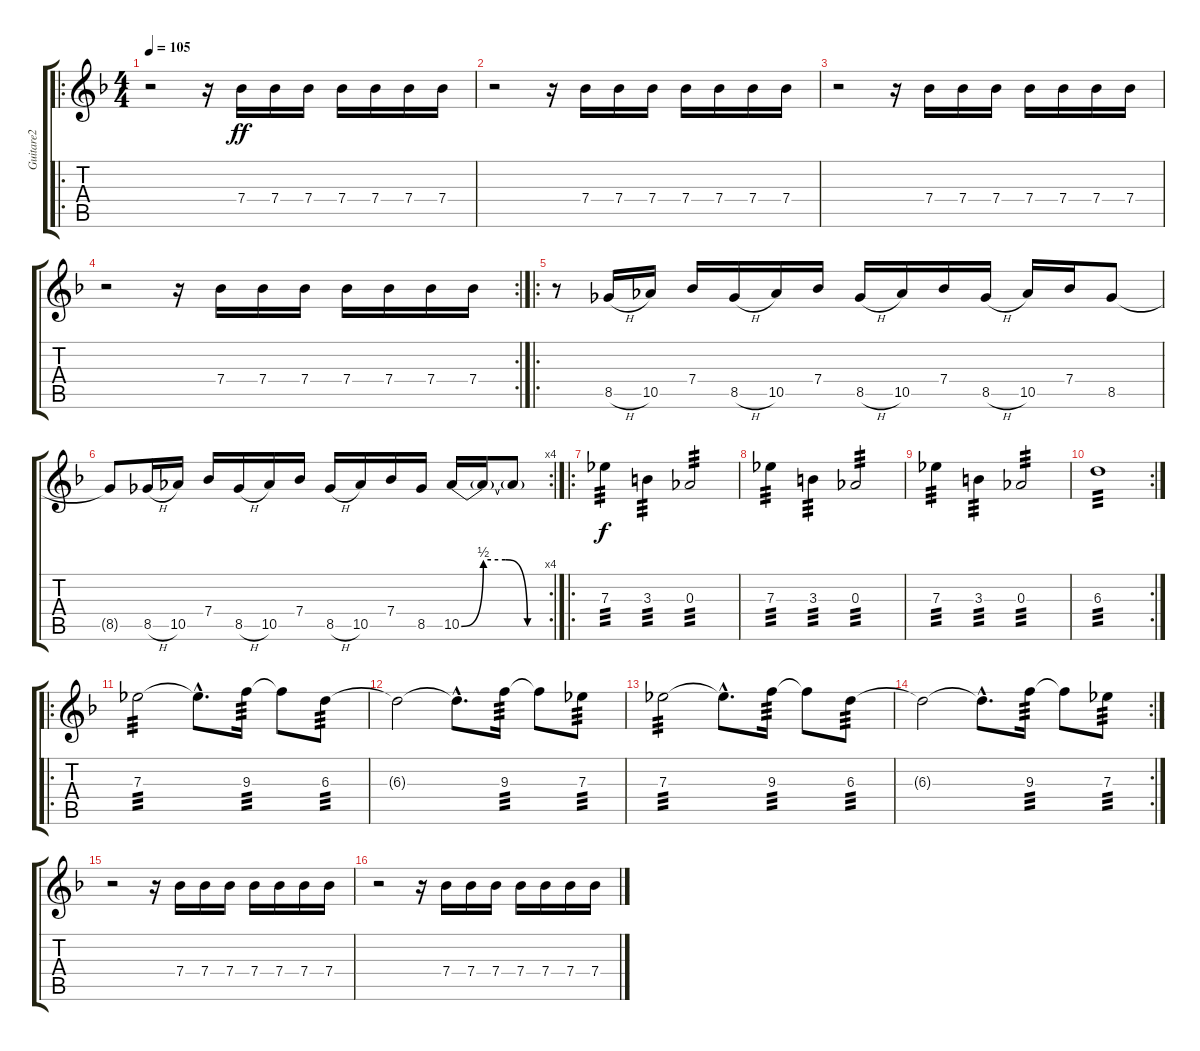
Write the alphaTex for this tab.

\track ("Guitare2" "Guitare2") {instrument overdrivenguitar}
\staff {score tabs}
\tuning (F4 C4 Ab3 Eb3 Bb2 F2) {hide}
\ro
\ts (4 4)
\tempo 105
\clef g2
\ks f
r.2{dy f volume 16} r.16 7.4.16{dy ff} 7.4.16 7.4.16 7.4.16 7.4.16 7.4.16 7.4.16 |
r.2 r.16 7.4.16 7.4.16 7.4.16 7.4.16 7.4.16 7.4.16 7.4.16 |
r.2 r.16 7.4.16 7.4.16 7.4.16 7.4.16 7.4.16 7.4.16 7.4.16 |
\rc 2
r.2 r.16 7.4.16 7.4.16 7.4.16 7.4.16 7.4.16 7.4.16 7.4.16 |
\ro
r.8 8.5{h}.16 10.5.16 7.4.16 8.5{h}.16 10.5.16 7.4.16 8.5{h}.16 10.5.16 7.4.16 8.5{h}.16 10.5.16 7.4.16 8.5.8 |
\rc 4
8.5{t}.8 8.5{h}.16 10.5.16 7.4.16 8.5{h}.16 10.5.16 7.4.16 8.5{h}.16 10.5.16 7.4.16 8.5.16 10.5{be (custom 0 0 15 2 30 2 45 0 60 0)}.16 10.5{t}.16 10.5{t}.8 |
\ro
7.3.4{tp 3 dy f volume 10} 3.3.4{tp 3} 0.3.2{tp 3} |
7.3.4{tp 3} 3.3.4{tp 3} 0.3.2{tp 3} |
7.3.4{tp 3} 3.3.4{tp 3} 0.3.2{tp 3} |
\rc 2
6.3.1{tp 3} |
\ro
7.3.2{tp 3} 7.3{hac t}.8{d} 9.3.16{tp 3} 9.3{t}.8 6.3.8{tp 3} |
6.3{t}.2 6.3{hac t}.8{d} 9.3.16{tp 3} 9.3{t}.8 7.3.8{tp 3} |
7.3.2{tp 3} 7.3{hac t}.8{d} 9.3.16{tp 3} 9.3{t}.8 6.3.8{tp 3} |
\rc 2
6.3{t}.2 6.3{hac t}.8{d} 9.3.16{tp 3} 9.3{t}.8 7.3.8{tp 3} |
r.2{volume 16} r.16 7.4.16 7.4.16 7.4.16 7.4.16 7.4.16 7.4.16 7.4.16 |
r.2 r.16 7.4.16 7.4.16 7.4.16 7.4.16 7.4.16 7.4.16 7.4.16
